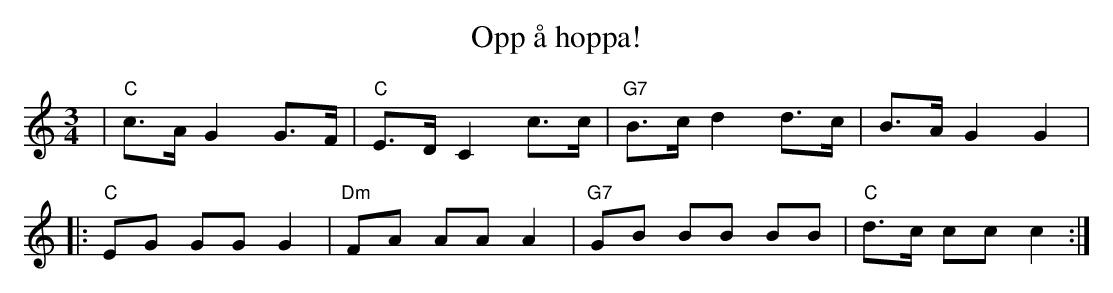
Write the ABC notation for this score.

X:1
T: Opp \aa hoppa!
M: 3/4
L: 1/8
K: C
| "C"c>A G2 G>F | "C"E>D C2 c>c | "G7"B>c d2 d>c | B>A G2 G2 |
|:"C"EG GG G2 | "Dm"FA AA A2 | "G7"GB BB BB | "C"d>c cc c2 :|
